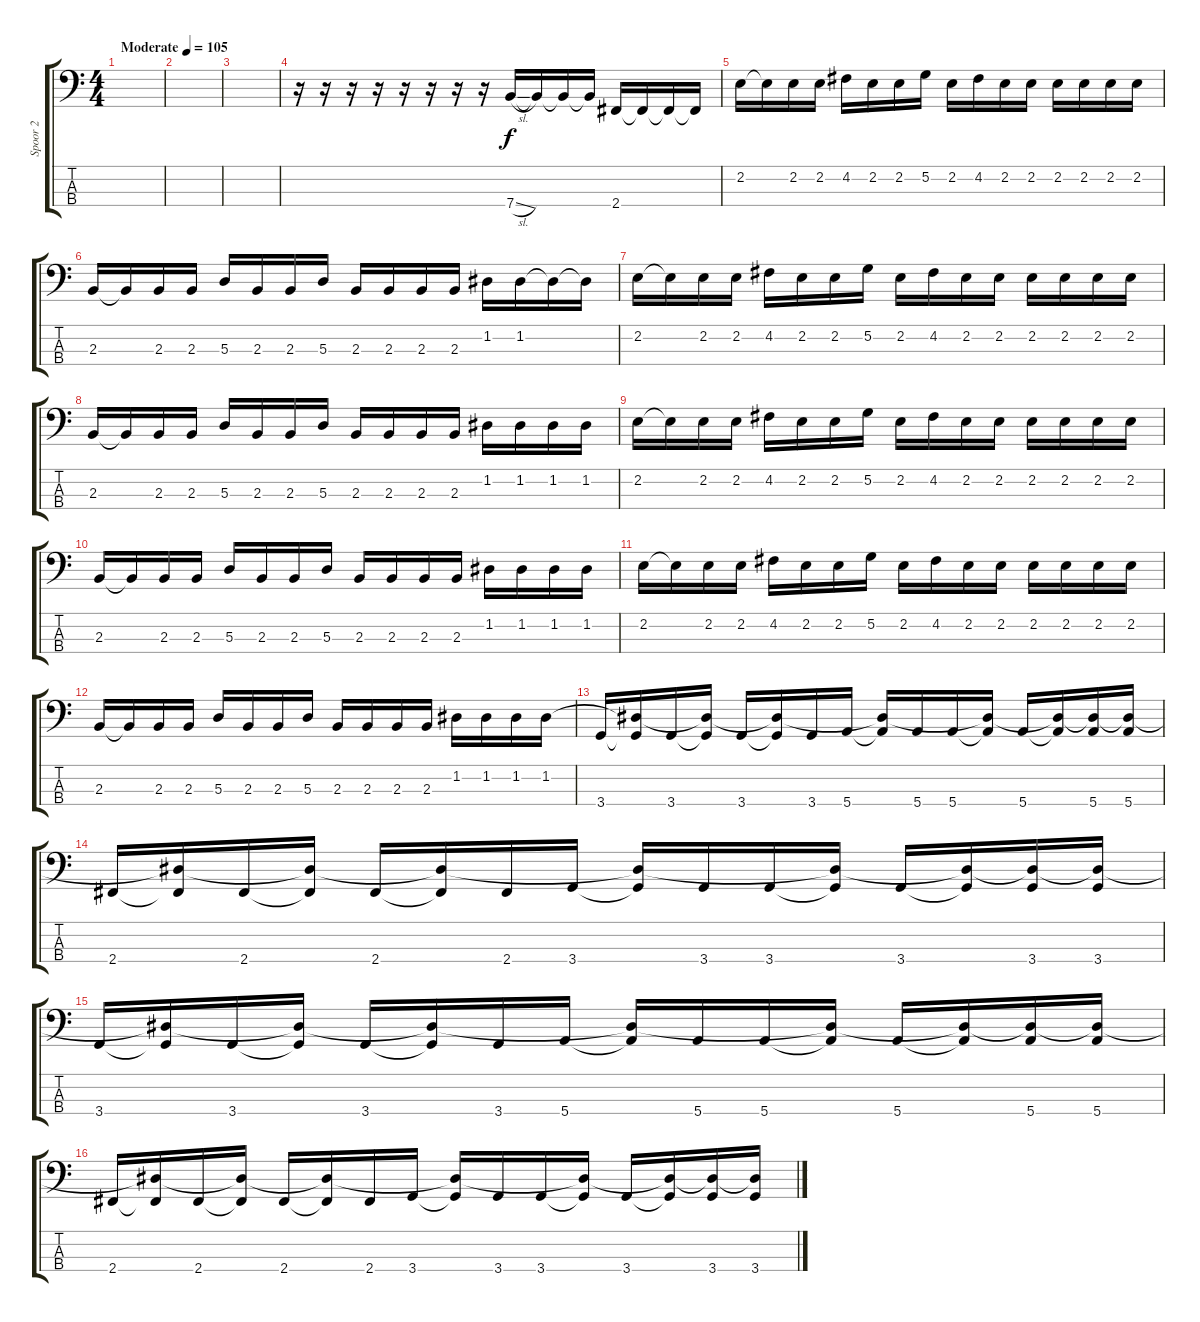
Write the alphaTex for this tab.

\track ("Spoor 2" "Spoor 2") {instrument electricbassfinger}
\staff {score tabs}
\tuning (G2 D2 A1 E1) {hide}
\ts (4 4)
\tempo (105 "Moderate")
\clef f4
\ks c
|
|
|
r.16 r.16 r.16 r.16 r.16 r.16 r.16 r.16 7.4{sl}.16 7.4{t}.16 7.4{t}.16 7.4{t}.16 2.4.16 2.4{t}.16 2.4{t}.16 2.4{t}.16 |
2.2.16 2.2{t}.16 2.2.16 2.2.16 4.2.16 2.2.16 2.2.16 5.2.16 2.2.16 4.2.16 2.2.16 2.2.16 2.2.16 2.2.16 2.2.16 2.2.16 |
2.3.16 2.3{t}.16 2.3.16 2.3.16 5.3.16 2.3.16 2.3.16 5.3.16 2.3.16 2.3.16 2.3.16 2.3.16 1.2.16 1.2.16 1.2{t}.16 1.2{t}.16 |
2.2.16 2.2{t}.16 2.2.16 2.2.16 4.2.16 2.2.16 2.2.16 5.2.16 2.2.16 4.2.16 2.2.16 2.2.16 2.2.16 2.2.16 2.2.16 2.2.16 |
2.3.16 2.3{t}.16 2.3.16 2.3.16 5.3.16 2.3.16 2.3.16 5.3.16 2.3.16 2.3.16 2.3.16 2.3.16 1.2.16 1.2.16 1.2.16 1.2.16 |
2.2.16 2.2{t}.16 2.2.16 2.2.16 4.2.16 2.2.16 2.2.16 5.2.16 2.2.16 4.2.16 2.2.16 2.2.16 2.2.16 2.2.16 2.2.16 2.2.16 |
2.3.16 2.3{t}.16 2.3.16 2.3.16 5.3.16 2.3.16 2.3.16 5.3.16 2.3.16 2.3.16 2.3.16 2.3.16 1.2.16 1.2.16 1.2.16 1.2.16 |
2.2.16 2.2{t}.16 2.2.16 2.2.16 4.2.16 2.2.16 2.2.16 5.2.16 2.2.16 4.2.16 2.2.16 2.2.16 2.2.16 2.2.16 2.2.16 2.2.16 |
2.3.16 2.3{t}.16 2.3.16 2.3.16 5.3.16 2.3.16 2.3.16 5.3.16 2.3.16 2.3.16 2.3.16 2.3.16 1.2.16 1.2.16 1.2.16 1.2.16 |
3.4.16 (1.2{t} 3.4{t}).16 3.4.16 (1.2{t} 3.4{t}).16 3.4.16 (1.2{t} 3.4{t}).16 3.4.16 5.4.16 (1.2{t} 5.4{t}).16 5.4.16 5.4.16 (1.2{t} 5.4{t}).16 5.4.16 (1.2{t} 5.4{t}).16 (1.2{t} 5.4).16 (1.2{t} 5.4).16 |
2.4.16 (1.2{t} 2.4{t}).16 2.4.16 (1.2{t} 2.4{t}).16 2.4.16 (1.2{t} 2.4{t}).16 2.4.16 3.4.16 (1.2{t} 3.4{t}).16 3.4.16 3.4.16 (1.2{t} 3.4{t}).16 3.4.16 (1.2{t} 3.4{t}).16 (1.2{t} 3.4).16 (1.2{t} 3.4).16 |
3.4.16 (1.2{t} 3.4{t}).16 3.4.16 (1.2{t} 3.4{t}).16 3.4.16 (1.2{t} 3.4{t}).16 3.4.16 5.4.16 (1.2{t} 5.4{t}).16 5.4.16 5.4.16 (1.2{t} 5.4{t}).16 5.4.16 (1.2{t} 5.4{t}).16 (1.2{t} 5.4).16 (1.2{t} 5.4).16 |
2.4.16 (1.2{t} 2.4{t}).16 2.4.16 (1.2{t} 2.4{t}).16 2.4.16 (1.2{t} 2.4{t}).16 2.4.16 3.4.16 (1.2{t} 3.4{t}).16 3.4.16 3.4.16 (1.2{t} 3.4{t}).16 3.4.16 (1.2{t} 3.4{t}).16 (1.2{t} 3.4).16 (1.2{t} 3.4).16
